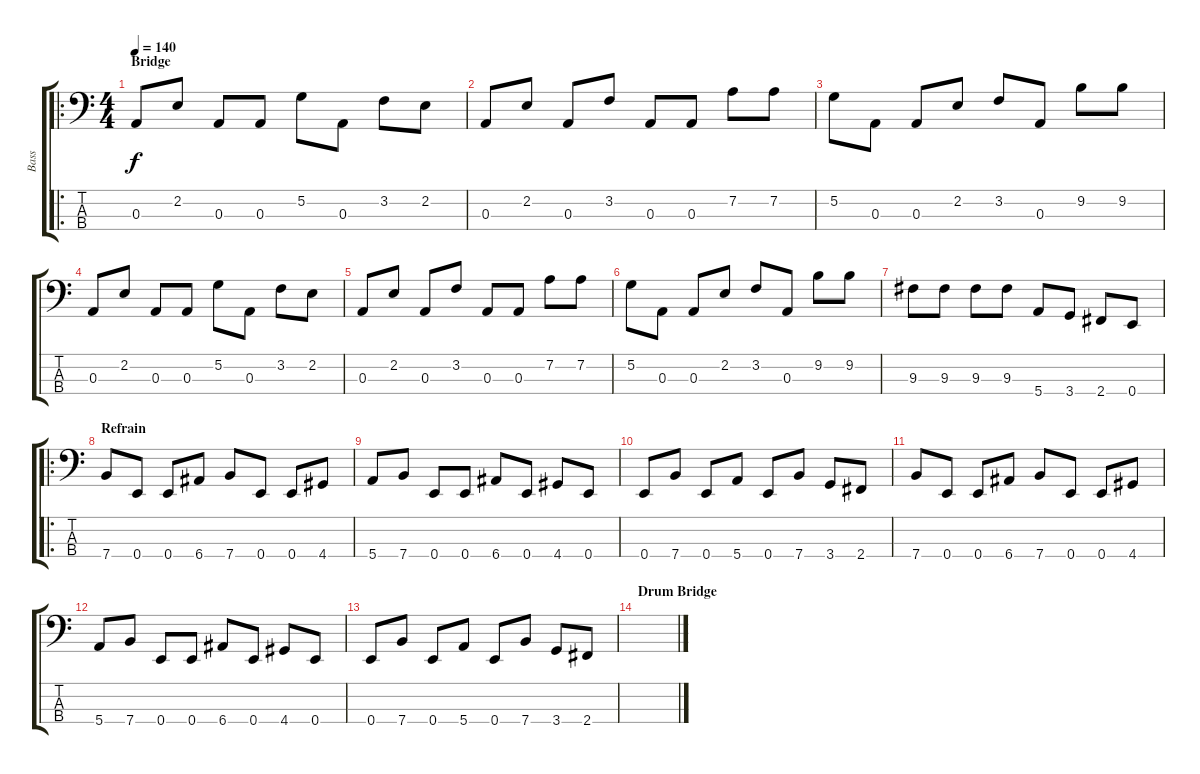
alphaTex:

\track ("Bass" "Bass") {instrument electricbassfinger}
\staff {score tabs}
\tuning (G2 D2 A1 E1) {hide}
\ro
\ts (4 4)
\section ("" "Bridge ")
\tempo 140
\clef f4
\ks c
0.3.8{dy f} 2.2.8 0.3.8 0.3.8 5.2.8 0.3.8 3.2.8 2.2.8 |
0.3.8 2.2.8 0.3.8 3.2.8 0.3.8 0.3.8 7.2.8 7.2.8 |
5.2.8 0.3.8 0.3.8 2.2.8 3.2.8 0.3.8 9.2.8 9.2.8 |
0.3.8 2.2.8 0.3.8 0.3.8 5.2.8 0.3.8 3.2.8 2.2.8 |
0.3.8 2.2.8 0.3.8 3.2.8 0.3.8 0.3.8 7.2.8 7.2.8 |
5.2.8 0.3.8 0.3.8 2.2.8 3.2.8 0.3.8 9.2.8 9.2.8 |
9.3.8 9.3.8 9.3.8 9.3.8 5.4.8 3.4.8 2.4.8 0.4.8 |
\ro
\section ("" "Refrain ")
7.4.8 0.4.8 0.4.8 6.4.8 7.4.8 0.4.8 0.4.8 4.4.8 |
5.4.8 7.4.8 0.4.8 0.4.8 6.4.8 0.4.8 4.4.8 0.4.8 |
0.4.8 7.4.8 0.4.8 5.4.8 0.4.8 7.4.8 3.4.8 2.4.8 |
7.4.8 0.4.8 0.4.8 6.4.8 7.4.8 0.4.8 0.4.8 4.4.8 |
5.4.8 7.4.8 0.4.8 0.4.8 6.4.8 0.4.8 4.4.8 0.4.8 |
0.4.8 7.4.8 0.4.8 5.4.8 0.4.8 7.4.8 3.4.8 2.4.8 |
\section ("" "Drum Bridge")
